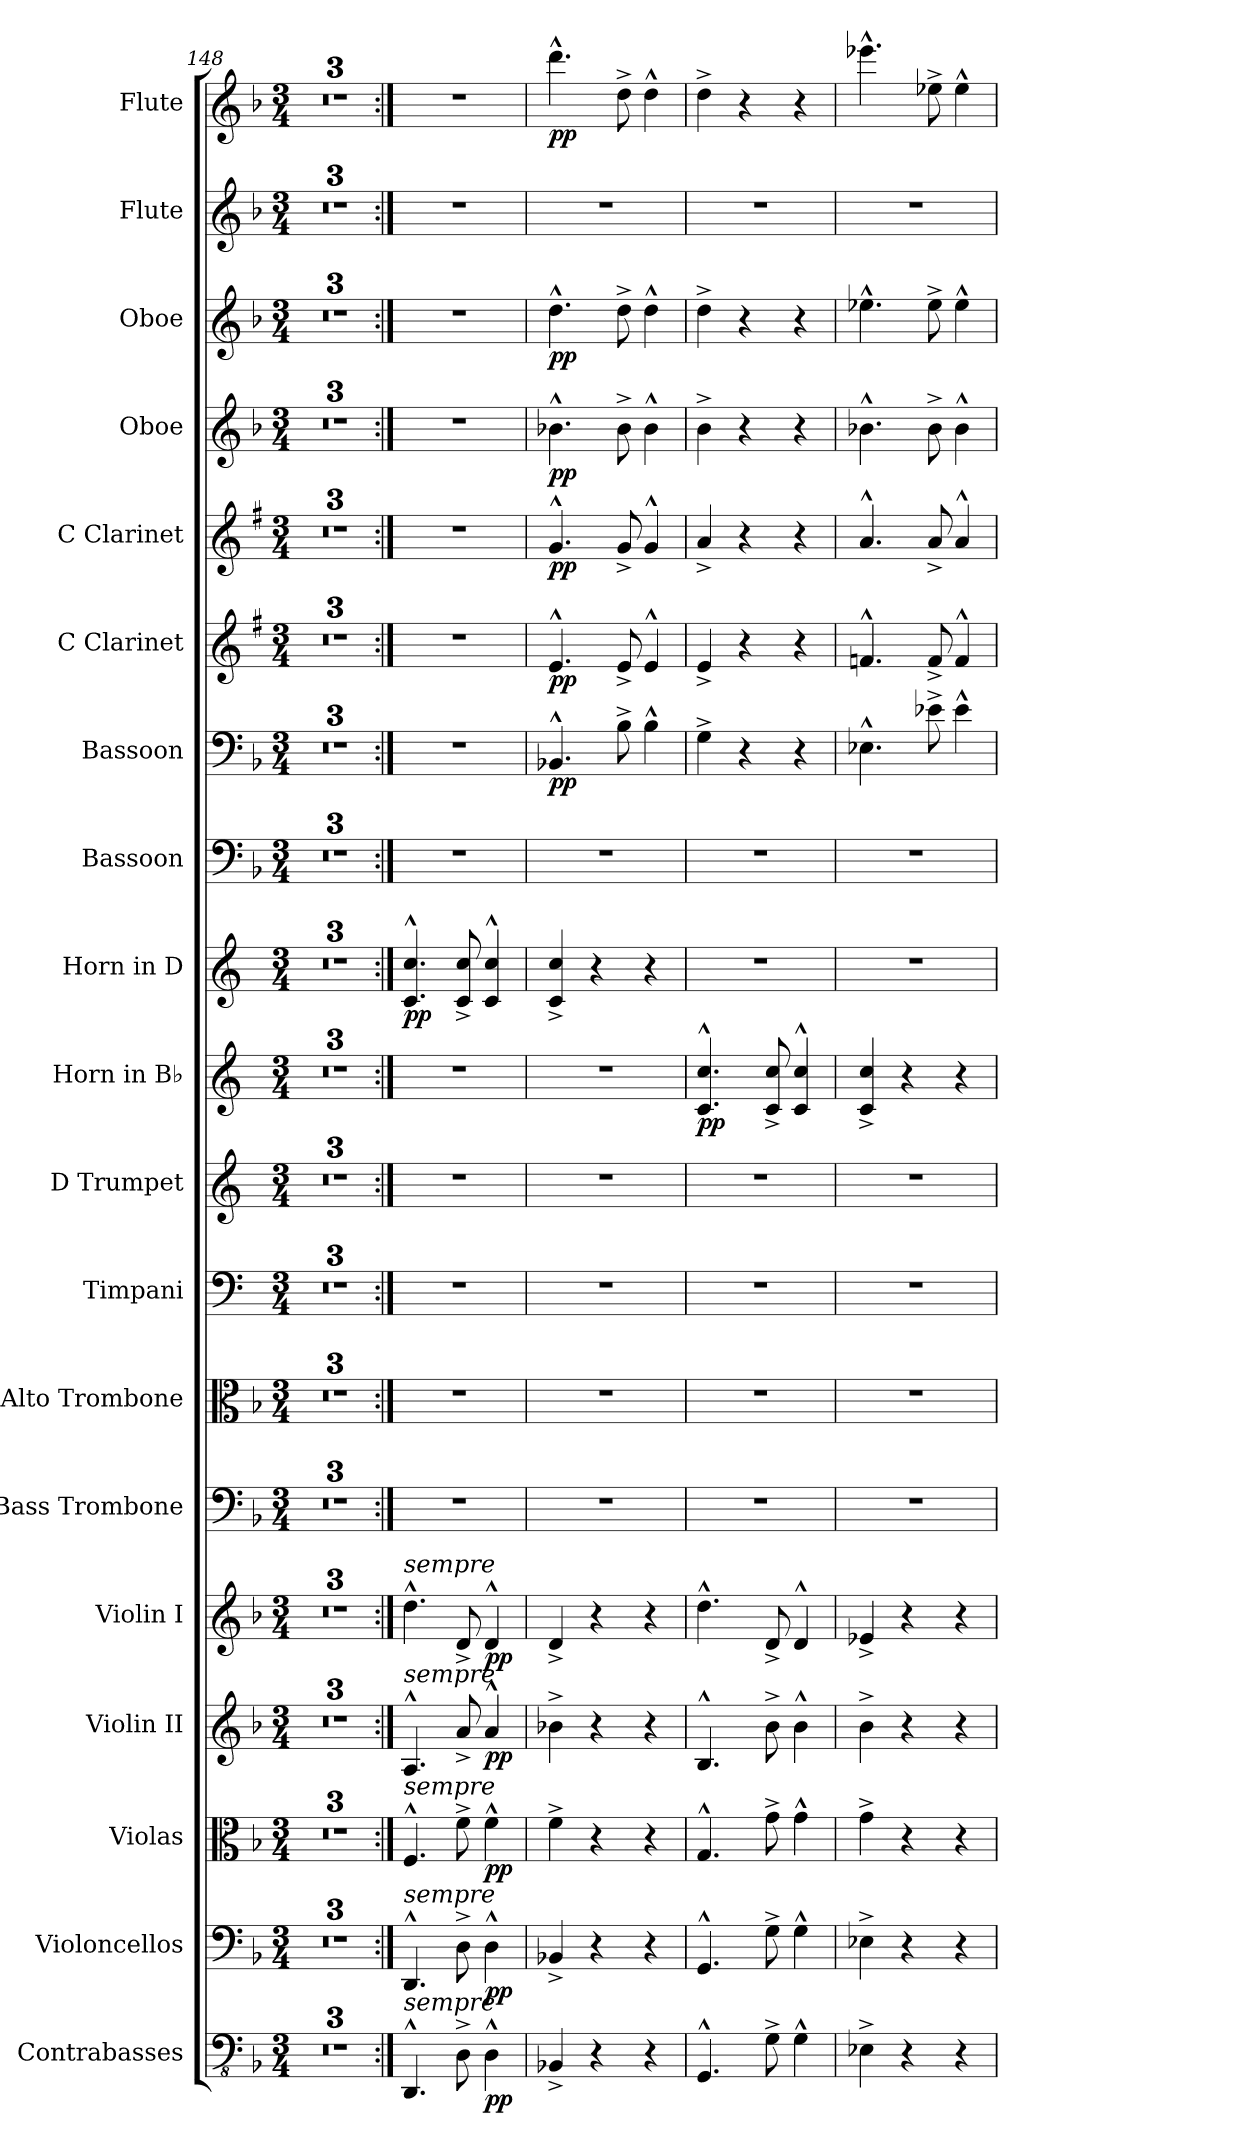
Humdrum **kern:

**kern	**dynam	**kern	**dynam	**kern	**dynam	**kern	**dynam	**kern	**dynam	**kern	**kern	**kern	**kern	**kern	**dynam	**kern	**dynam	**kern	**kern	**dynam	**kern	**dynam	**kern	**dynam	**kern	**dynam	**kern	**dynam	**kern	**kern	**dynam
*part19	*part19	*part18	*part18	*part17	*part17	*part16	*part16	*part15	*part15	*part14	*part13	*part12	*part11	*part10	*part10	*part9	*part9	*part8	*part7	*part7	*part6	*part6	*part5	*part5	*part4	*part4	*part3	*part3	*part2	*part1	*part1
*staff19	*staff19	*staff18	*staff18	*staff17	*staff17	*staff16	*staff16	*staff15	*staff15	*staff14	*staff13	*staff12	*staff11	*staff10	*staff10	*staff9	*staff9	*staff8	*staff7	*staff7	*staff6	*staff6	*staff5	*staff5	*staff4	*staff4	*staff3	*staff3	*staff2	*staff1	*staff1
*I"Contrabasses	*	*I"Violoncellos	*	*I"Violas	*	*I"Violin II	*	*I"Violin I	*	*I"Bass Trombone	*I"Alto Trombone	*I"Timpani	*I"D Trumpet	*I"Horn in B♭	*	*I"Horn in D	*	*I"Bassoon	*I"Bassoon	*	*I"C Clarinet	*	*I"C Clarinet	*	*I"Oboe	*	*I"Oboe	*	*I"Flute	*I"Flute	*
*I'Cbs.	*	*I'Vcs.	*	*I'Vlas.	*	*I'Vln II.	*	*I'Vln I.	*	*I'B. Tbn.	*I'A. Tbn.	*I'Timp.	*I'D Tpt.	*	*	*I'Hn.	*	*I'Bsn.	*I'Bsn.	*	*I'C Cl.	*	*I'C Cl.	*	*I'Ob.	*	*I'Ob.	*	*I'Fl.	*I'Fl.	*
*clefFv4	*	*clefF4	*	*clefC3	*	*clefG2	*	*clefG2	*	*clefF4	*clefC3	*clefF4	*clefG2	*clefG2	*	*clefG2	*	*clefF4	*clefF4	*	*clefG2	*	*clefG2	*	*clefG2	*	*clefG2	*	*clefG2	*clefG2	*
*	*	*	*	*	*	*	*	*	*	*	*	*	*ITrd-1c-2	*ITrd1c2	*	*ITrd6c10	*	*	*	*	*ITrd1c2	*	*ITrd1c2	*	*	*	*	*	*	*	*
*k[b-]	*	*k[b-]	*	*k[b-]	*	*k[b-]	*	*k[b-]	*	*k[b-]	*k[b-]	*k[]	*k[f#c#]	*k[b-e-]	*	*k[f#c#]	*	*k[b-]	*k[b-]	*	*k[b-]	*	*k[b-]	*	*k[b-]	*	*k[b-]	*	*k[b-]	*k[b-]	*
*M3/4	*	*M3/4	*	*M3/4	*	*M3/4	*	*M3/4	*	*M3/4	*M3/4	*M3/4	*M3/4	*M3/4	*	*M3/4	*	*M3/4	*M3/4	*	*M3/4	*	*M3/4	*	*M3/4	*	*M3/4	*	*M3/4	*M3/4	*
=148	=148	=148	=148	=148	=148	=148	=148	=148	=148	=148	=148	=148	=148	=148	=148	=148	=148	=148	=148	=148	=148	=148	=148	=148	=148	=148	=148	=148	=148	=148	=148
2.r	.	2.r	.	2.r	.	2.r	.	2.r	.	2.r	2.r	2.r	2.r	2.r	.	2.r	.	2.r	2.r	.	2.r	.	2.r	.	2.r	.	2.r	.	2.r	2.r	.
=149	=149	=149	=149	=149	=149	=149	=149	=149	=149	=149	=149	=149	=149	=149	=149	=149	=149	=149	=149	=149	=149	=149	=149	=149	=149	=149	=149	=149	=149	=149	=149
2.r	.	2.r	.	2.r	.	2.r	.	2.r	.	2.r	2.r	2.r	2.r	2.r	.	2.r	.	2.r	2.r	.	2.r	.	2.r	.	2.r	.	2.r	.	2.r	2.r	.
=150	=150	=150	=150	=150	=150	=150	=150	=150	=150	=150	=150	=150	=150	=150	=150	=150	=150	=150	=150	=150	=150	=150	=150	=150	=150	=150	=150	=150	=150	=150	=150
2.r	.	2.r	.	2.r	.	2.r	.	2.r	.	2.r	2.r	2.r	2.r	2.r	.	2.r	.	2.r	2.r	.	2.r	.	2.r	.	2.r	.	2.r	.	2.r	2.r	.
!!LO:PB:g=z
=151:|!	=151:|!	=151:|!	=151:|!	=151:|!	=151:|!	=151:|!	=151:|!	=151:|!	=151:|!	=151:|!	=151:|!	=151:|!	=151:|!	=151:|!	=151:|!	=151:|!	=151:|!	=151:|!	=151:|!	=151:|!	=151:|!	=151:|!	=151:|!	=151:|!	=151:|!	=151:|!	=151:|!	=151:|!	=151:|!	=151:|!	=151:|!
!	!	!	!	!	!	!	!	!LO:TX:a:i:t=sempre	!	!	!	!	!	!	!	!	!	!	!	!	!	!	!	!	!	!	!	!	!	!	!
!	!	!	!	!	!	!LO:TX:a:i:t=sempre	!	!	!	!	!	!	!	!	!	!	!	!	!	!	!	!	!	!	!	!	!	!	!	!	!
!	!	!	!	!LO:TX:a:i:t=sempre	!	!	!	!	!	!	!	!	!	!	!	!	!	!	!	!	!	!	!	!	!	!	!	!	!	!	!
!	!	!LO:TX:a:i:t=sempre	!	!	!	!	!	!	!	!	!	!	!	!	!	!	!	!	!	!	!	!	!	!	!	!	!	!	!	!	!
!LO:TX:a:i:t=sempre	!	!	!	!	!	!	!	!	!	!	!	!	!	!	!	!	!	!	!	!	!	!	!	!	!	!	!	!	!	!	!
!	!	!	!	!	!	!	!	!	!	!	!	!	!	!	!	!	!LO:DY:b	!	!	!	!	!	!	!	!	!	!	!	!	!	!
4.DDD^^/	.	4.DD^^/	.	4.F^^/	.	4.A^^/	.	4.dd^^\	.	2.r	2.r	2.r	2.r	2.r	.	4.D/^^ 4.d/^^	pp	2.r	2.r	.	2.r	.	2.r	.	2.r	.	2.r	.	2.r	2.r	.
8DD^\	.	8D^\	.	8f^\	.	8a^/	.	8d^/	.	.	.	.	.	.	.	8D/^ 8d/^	.	.	.	.	.	.	.	.	.	.	.	.	.	.	.
!	!LO:DY:b	!	!LO:DY:b	!	!LO:DY:b	!	!LO:DY:b	!	!LO:DY:b	!	!	!	!	!	!	!	!	!	!	!	!	!	!	!	!	!	!	!	!	!	!
4DD^^\	pp	4D^^\	pp	4f^^\	pp	4a^^/	pp	4d^^/	pp	.	.	.	.	.	.	4D/^^ 4d/^^	.	.	.	.	.	.	.	.	.	.	.	.	.	.	.
=152	=152	=152	=152	=152	=152	=152	=152	=152	=152	=152	=152	=152	=152	=152	=152	=152	=152	=152	=152	=152	=152	=152	=152	=152	=152	=152	=152	=152	=152	=152	=152
!	!	!	!	!	!	!	!	!	!	!	!	!	!	!	!	!	!	!	!	!LO:DY:b	!	!LO:DY:b	!	!LO:DY:b	!	!LO:DY:b	!	!LO:DY:b	!	!	!LO:DY:b
4BBB-X^/	.	4BB-X^/	.	4f^\	.	4b-X^\	.	4d^/	.	2.r	2.r	2.r	2.r	2.r	.	4D/^ 4d/^	.	2.r	4.BB-X^^/	pp	4.d^^/	pp	4.f^^/	pp	4.b-X^^\	pp	4.dd^^\	pp	2.r	4.ddd^^\	pp
4r	.	4r	.	4r	.	4r	.	4r	.	.	.	.	.	.	.	4r	.	.	.	.	.	.	.	.	.	.	.	.	.	.	.
.	.	.	.	.	.	.	.	.	.	.	.	.	.	.	.	.	.	.	8B-^\	.	8d^/	.	8f^/	.	8b-^\	.	8dd^\	.	.	8dd^\	.
4r	.	4r	.	4r	.	4r	.	4r	.	.	.	.	.	.	.	4r	.	.	4B-^^\	.	4d^^/	.	4f^^/	.	4b-^^\	.	4dd^^\	.	.	4dd^^\	.
=153	=153	=153	=153	=153	=153	=153	=153	=153	=153	=153	=153	=153	=153	=153	=153	=153	=153	=153	=153	=153	=153	=153	=153	=153	=153	=153	=153	=153	=153	=153	=153
!	!	!	!	!	!	!	!	!	!	!	!	!	!	!	!LO:DY:b	!	!	!	!	!	!	!	!	!	!	!	!	!	!	!	!
4.GGG^^/	.	4.GG^^/	.	4.G^^/	.	4.B-^^/	.	4.dd^^\	.	2.r	2.r	2.r	2.r	4.B-/^^ 4.b-/^^	pp	2.r	.	2.r	4G^\	.	4d^/	.	4g^/	.	4b-^\	.	4dd^\	.	2.r	4dd^\	.
.	.	.	.	.	.	.	.	.	.	.	.	.	.	.	.	.	.	.	4r	.	4r	.	4r	.	4r	.	4r	.	.	4r	.
8GG^\	.	8G^\	.	8g^\	.	8b-^\	.	8d^/	.	.	.	.	.	8B-/^ 8b-/^	.	.	.	.	.	.	.	.	.	.	.	.	.	.	.	.	.
4GG^^\	.	4G^^\	.	4g^^\	.	4b-^^\	.	4d^^/	.	.	.	.	.	4B-/^^ 4b-/^^	.	.	.	.	4r	.	4r	.	4r	.	4r	.	4r	.	.	4r	.
=154	=154	=154	=154	=154	=154	=154	=154	=154	=154	=154	=154	=154	=154	=154	=154	=154	=154	=154	=154	=154	=154	=154	=154	=154	=154	=154	=154	=154	=154	=154	=154
4EE-X^\	.	4E-X^\	.	4g^\	.	4b-^\	.	4e-X^/	.	2.r	2.r	2.r	2.r	4B-/^ 4b-/^	.	2.r	.	2.r	4.E-X^^\	.	4.e-X^^/	.	4.g^^/	.	4.b-X^^\	.	4.ee-X^^\	.	2.r	4.eee-X^^\	.
4r	.	4r	.	4r	.	4r	.	4r	.	.	.	.	.	4r	.	.	.	.	.	.	.	.	.	.	.	.	.	.	.	.	.
.	.	.	.	.	.	.	.	.	.	.	.	.	.	.	.	.	.	.	8e-X^\	.	8e-^/	.	8g^/	.	8b-^\	.	8ee-^\	.	.	8ee-X^\	.
4r	.	4r	.	4r	.	4r	.	4r	.	.	.	.	.	4r	.	.	.	.	4e-^^\	.	4e-^^/	.	4g^^/	.	4b-^^\	.	4ee-^^\	.	.	4ee-^^\	.
=	=	=	=	=	=	=	=	=	=	=	=	=	=	=	=	=	=	=	=	=	=	=	=	=	=	=	=	=	=	=	=
*-	*-	*-	*-	*-	*-	*-	*-	*-	*-	*-	*-	*-	*-	*-	*-	*-	*-	*-	*-	*-	*-	*-	*-	*-	*-	*-	*-	*-	*-	*-	*-
